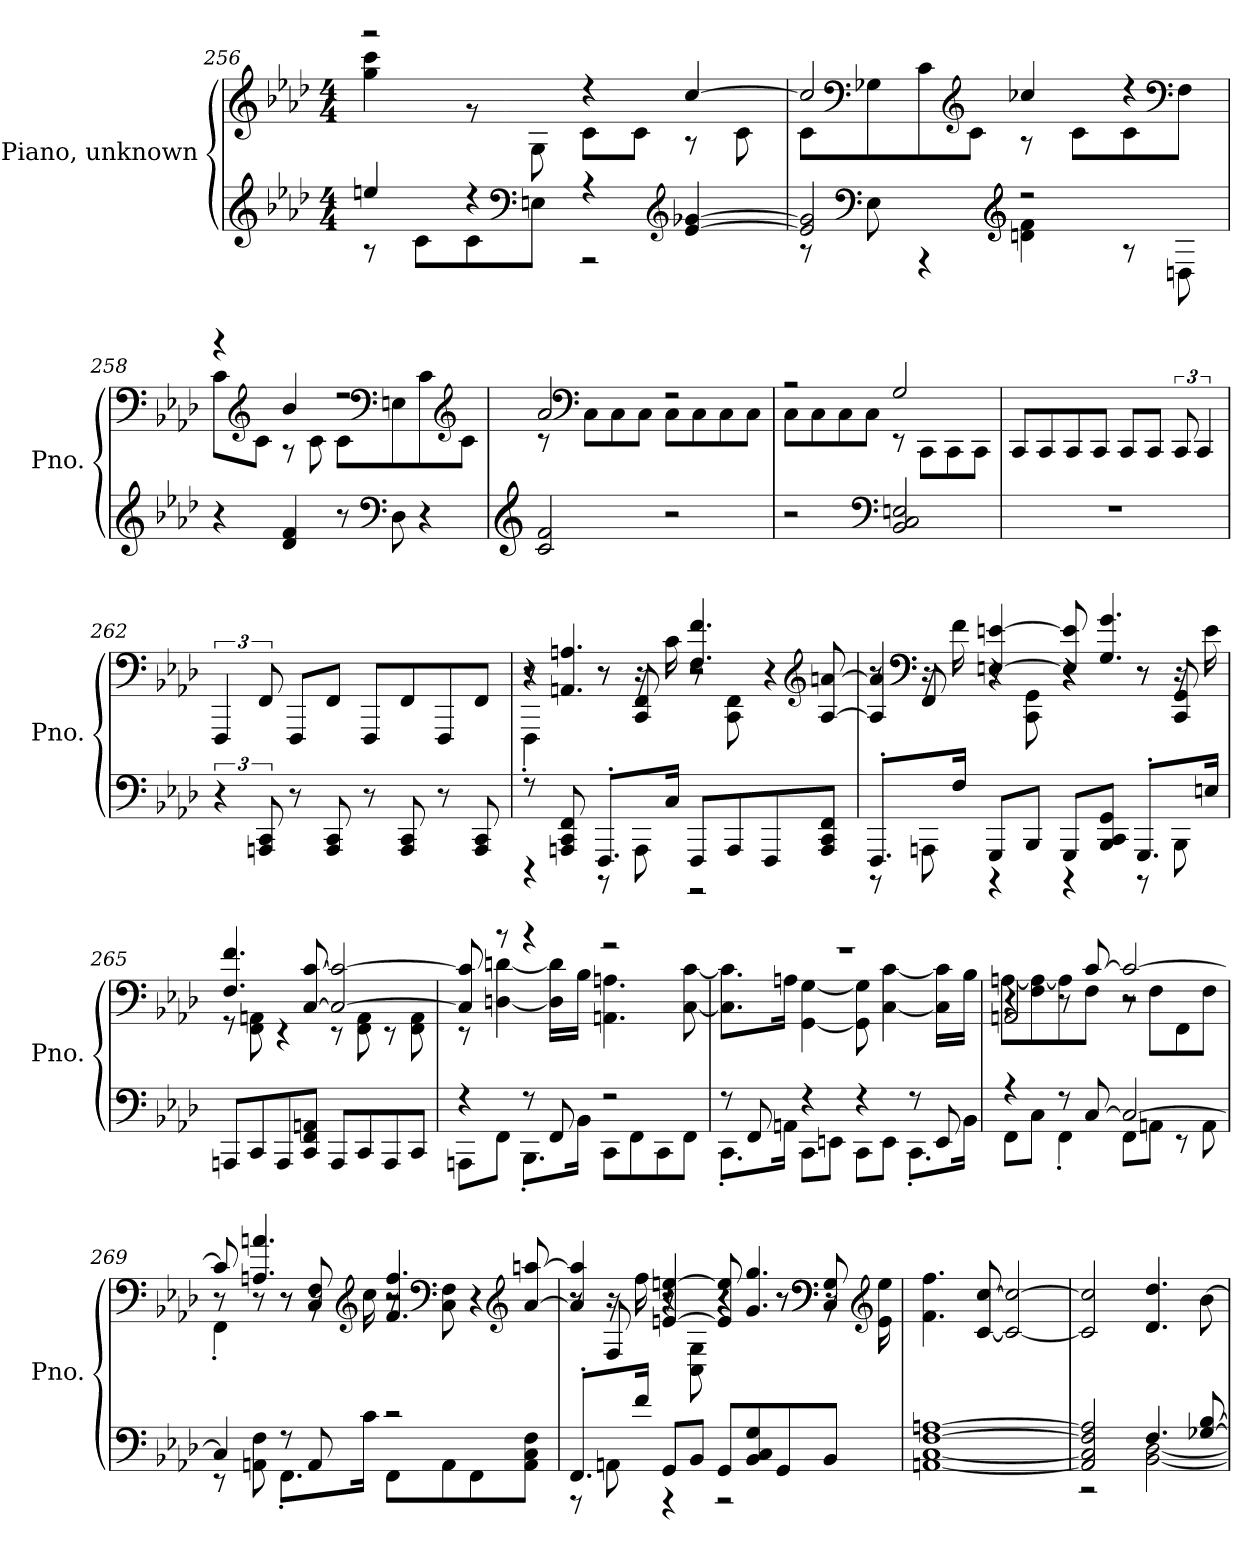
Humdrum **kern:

**kern	**kern
*part1	*part1
*staff2	*staff1
*I"Piano, unknown	*
*I'Pno.	*
*clefG2	*clefG2
*k[b-e-a-d-]	*k[b-e-a-d-]
*M4/4	*M4/4
=256	=256
*^	*^
4een/	8r	2r	4gg\ 4ccc\
.	8c\L	.	.
4r	8c\	.	8r
*clefF4	*	*	*
.	8En\J	.	8G\
4r	2r	4r	8c\L
.	.	.	8c\J
*clefG2	*	*	*
[4e-/ [4g-X/	.	[4cc/	8r
.	.	.	8c\
!!LO:PB:g=z	!!
=257	=257	=257	=257
2e-/] 2g-/]	8r	2cc/]	8c\L
*clefF4	*	*clefF4	*
.	8E-\	.	8G-X\
.	4r	.	8c\
*	*	*clefG2	*
.	.	.	8c\J
*clefG2	*	*	*
2r	4dn\ 4f\	4cc-X/	8r
.	.	.	8c\L
.	8r	4r	8c\
*	*	*clefF4	*
.	8Dn\	.	8F\J
*v	*v	*	*
=258	=258	=258
4r	4r	8c\L
*	*clefG2	*
.	.	8c\J
4d-/ 4f/	4b-/	8r
.	.	8c\
8r	2r	8c\L
*clefF4	*clefF4	*
8D-\	.	8En\
4r	.	8c\
*	*clefG2	*
.	.	8c\J
=259	=259	=259
*clefG2	*	*
2c/ 2f/	2a-/	8r
*	*clefF4	*
.	.	8C\L
.	.	8C\
.	.	8C\J
2r	2r	8C\L
.	.	8C\
.	.	8C\
.	.	8C\J
!!LO:LB:g=z	!!
=260	=260	=260
2r	2r	8C\L
.	.	8C\
.	.	8C\
.	.	8C\J
*clefF4	*	*
2BB-/ 2C/ 2En/	2G/	8r
.	.	8CC\L
.	.	8CC\
.	.	8CC\J
*	*v	*v
=261	=261
1r	8CC/L
.	8CC/
.	8CC/
.	8CC/J
.	8CC/L
.	8CC/J
.	12CC/
.	6CC/
=262	=262
6r	6FFF/
12AAAn/ 12CC/	12FF/
8r	8FFF/L
8AAA/ 8CC/	8FF/J
8r	8FFF/L
8AAA/ 8CC/	8FF/
8r	8FFF/
8AAA/ 8CC/	8FF/J
!!LO:LB:g=z
=263	=263
*^	*^
*	*	*	*^
8r	4r	8r	4FFF'\	4r
8AAAn/ 8CC/ 8FF/	.	4.AAn/ 4.An/	.	.
8.FFF'/L	8r	.	8r	8r
.	8AAA\	.	16r	8CC/ 8FF/
16C/Jk	.	.	16c\	.
8FFF/L	2r	4.F/ 4.f/	8r	2r
8AAA/	.	.	8CC\ 8FF\	.
8FFF/	.	.	4r	.
*	*	*clefG2	*	*
8AAA/ 8CC/ 8FF/J	.	[8A/ [8an/	.	.
=264	=264	=264	=264	=264
8.FFF'/L	8r	4A/] 4a/]	8r	8r
*	*	*clefF4	*	*
.	8AAAn\	.	16r	8FF/
16F/Jk	.	.	16f\	.
8GGG/L	4r	[4En/ [4en/	8r	4r
8BBB-/J	.	.	8CC\ 8GG\	.
8GGG/L	4r	8E/] 8e/]	4r	4r
8BBB-/ 8CC/ 8GG/J	.	4.G/ 4.g/	.	.
8.GGG'/L	8r	.	8r	8r
.	8BBB-\	.	16r	8CC/ 8GG/
16En/Jk	.	.	16e\	.
*v	*v	*	*	*
*	*	*v	*v
!!LO:LB:g=z
=265	=265	=265
8AAAn/L	4.F/ 4.f/	8r
8CC/	.	8FF\ 8AAn\
8AAA/	.	4r
8CC/ 8FF/ 8AAn/J	[8C/ [8c/	.
8AAA/L	2C/_ 2c/_	8r
8CC/	.	8FF\ 8AA\
8AAA/	.	8r
8CC/J	.	8FF\ 8AA\
=266	=266	=266
*^	*	*
4r	8AAAn\L	8C/] 8c/]	8r
.	8FF\J	8r	[4Dn\ [4dn\
8r	8.BBB-'\L	4r	.
8FF/	.	.	16D\] 16d\]LL
.	16BB-\Jk	.	16B-\JJ
2r	8CC\L	2r	4.AAn\ 4.An\
.	8FF\	.	.
.	8CC\	.	.
.	8FF\J	.	[8C\ [8c\
=267	=267	=267	=267
8r	8.CC'\L	1r	8.C\] 8.c\]L
8FF/	.	.	.
.	16AAn\Jk	.	16An\Jk
4r	8CC\L	.	[4GG\ [4G\
.	8EEn\J	.	.
4r	8CC\L	.	8GG\] 8G\]
.	8EE\J	.	[4C\ [4c\
8r	8.CC'\L	.	.
8EE/	.	.	16C\] 16c\]LL
.	16BB-\Jk	.	16B-\JJ
!!LO:LB:g=z
=268	=268	=268	=268
*	*	*	*^
4r	8FF\L	2AAn/	[8An\L	4r
.	8C\J	.	8F\ 8A\_	.
8r	4FF'\	.	8A\]	8r
[8C/	.	.	8F\J	[8c/
2C/_	8FF\L	2r	8r	2c/_
.	8AAn\J	.	8F\L	.
.	8r	.	8FF\	.
.	8AA\	.	8F\J	.
=269	=269	=269	=269	=269
4C/]	8r	8r	4FF'\	8c/]
.	8AAn\ 8F\	4.An/ 4.an/	.	8r
8r	8.FF'\L	.	8r	8r
8AA/	.	.	16r	8C/ 8F/
*	*	*clefG2	*	*
.	16c\Jk	.	16cc\	.
2r	8FF\L	4.f/ 4.ff/	8r	2r
*	*	*clefF4	*	*
.	8AA\	.	8C\ 8F\	.
.	8FF\	.	4r	.
*	*	*clefG2	*	*
.	8AA\ 8C\ 8F\J	[8a/ [8aan/	.	.
!!LO:LB:g=z	!!	!!
=270	=270	=270	=270	=270
8.FF'/L	8r	4a/] 4aa/]	8r	8r
.	8AAn\	.	16r	8F/
16f/Jk	.	.	16ff\	.
8GG/L	4r	[4en/ [4een/	8r	4r
8BB-/J	.	.	8C\ 8G\	.
8GG/L	2r	8e/] 8ee/]	4r	4r
8BB-/ 8C/ 8G/	.	4.g/ 4.gg/	.	.
8GG/	.	.	8r	8r
*	*	*clefF4	*	*
8BB-/J	.	.	16r	8C/ 8G/
*	*	*clefG2	*	*
.	.	.	16e\ 16ee\	.
*v	*v	*	*	*
*	*v	*v	*v
=271	=271
[1AAn [1C [1F [1An	4.f\ 4.ff\
.	[8c/ [8cc/
.	2c/_ 2cc/_
=272	=272
*^	*
2AA/] 2C/] 2F/] 2A/]	2r	2c/] 2cc/]
4.F/	[2BB-\ [2D-\	4.d-/ 4.dd-/
[8G-X/ [8B-/	.	[8b-\
*v	*v	*
=	=
*-	*-
